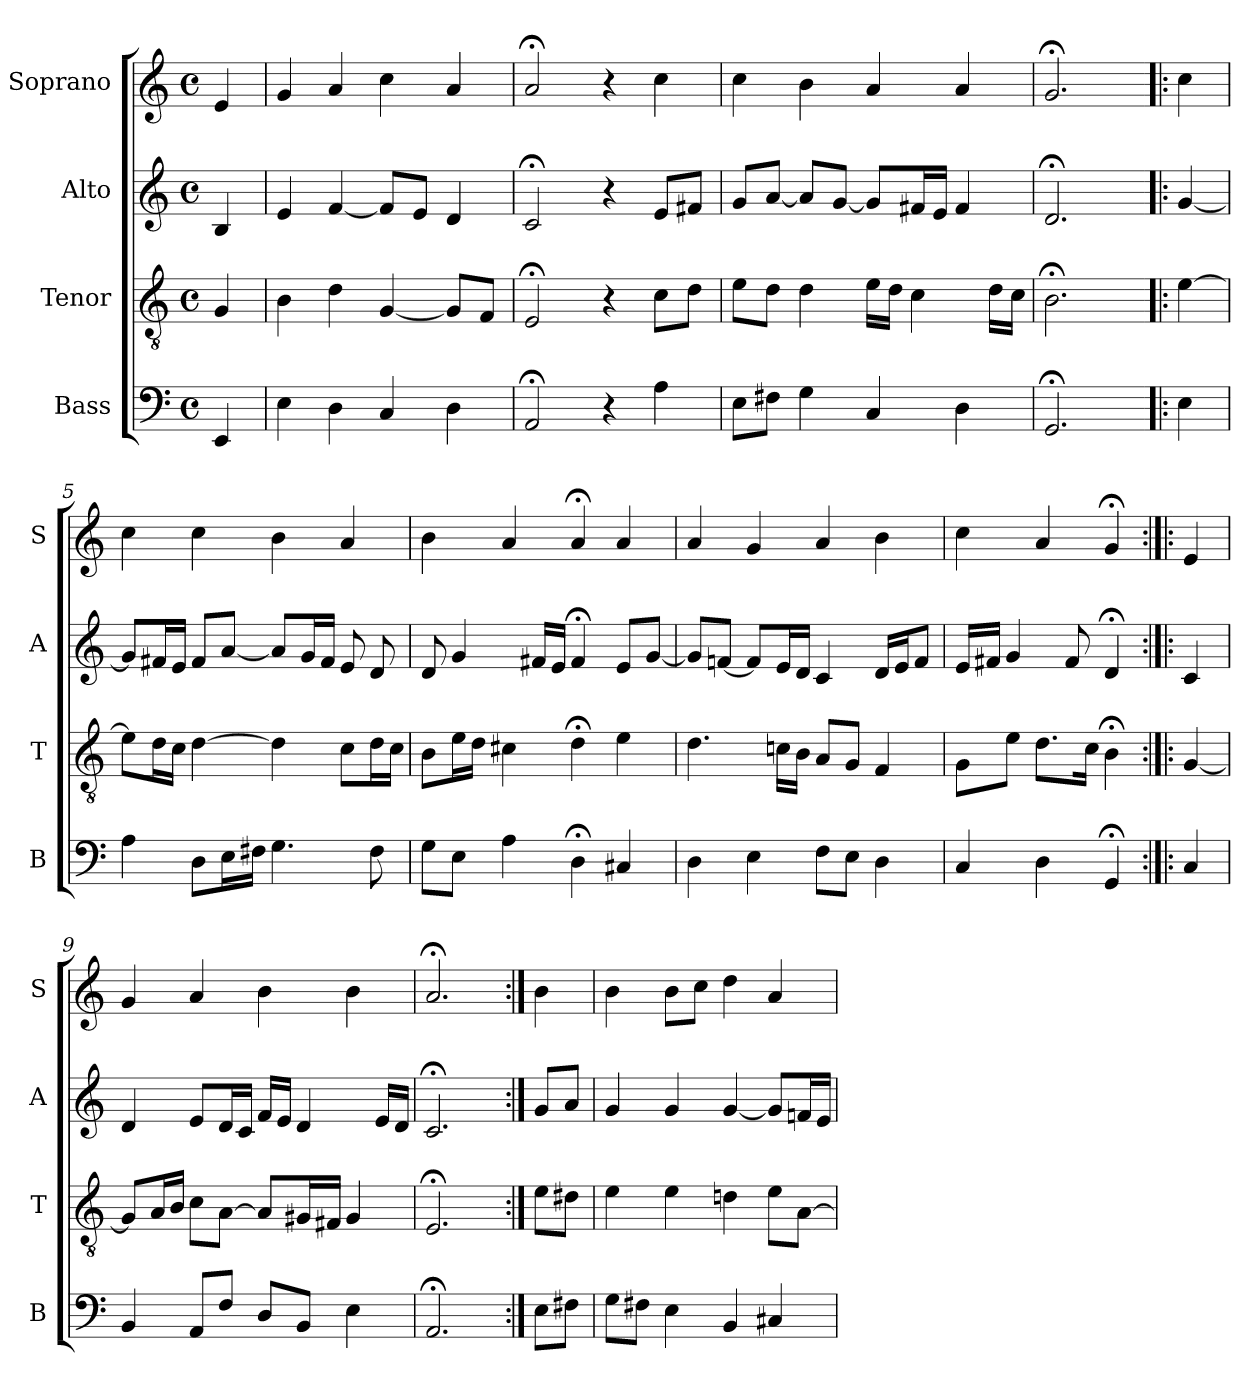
**kern	**kern	**kern	**kern
*part4	*part3	*part2	*part1
*staff4	*staff3	*staff2	*staff1
*I"Bass	*I"Tenor	*I"Alto	*I"Soprano
*I'B	*I'T	*I'A	*I'S
*clefF4	*clefGv2	*clefG2	*clefG2
*k[]	*k[]	*k[]	*k[]
*E:phr	*E:phr	*E:phr	*E:phr
*M4/4	*M4/4	*M4/4	*M4/4
*met(c)	*met(c)	*met(c)	*met(c)
*MM100	*MM100	*MM100	*MM100
=	=	=	=
4EE	4G	4B	4e
=1	=1	=1	=1
4E	4B	4e	4g
4D	4d	[4f	4a
4C	[4G	8fL]	4cc
.	.	8eJ	.
4D	8GL]	4d	4a
.	8FJ	.	.
=2	=2	=2	=2
2AA;<	2E;<	2c;<	2a;<
4r	4r	4r	4r
4A	8cL	8eL	4cc
.	8dJ	8f#XJ	.
=3	=3	=3	=3
8EL	8eL	8gL	4cc
8F#XJ	8dJ	[8aJ	.
4G	4d	8aL]	4b
.	.	[8gJ	.
4C	16eLL	8gL]	4a
.	16dJJ	.	.
.	4c	16f#XL	.
.	.	16eJJ	.
4D	.	4f#	4a
.	16dLL	.	.
.	16cJJ	.	.
=4	=4	=4	=4
2.GG;<	2.B;<	2.d;<	2.g;<
=!|:	=!|:	=!|:	=!|:
4E	[4e	[4g	4cc
=5	=5	=5	=5
4A	8eL]	8gL]	4cc
.	16dL	16f#XL	.
.	16cJJ	16eJJ	.
8DL	[4d	8f#L	4cc
16EL	.	[8aJ	.
16F#XJJ	.	.	.
4.G	4d]	8aL]	4b
.	.	16gL	.
.	.	16f#JJ	.
.	8cL	8e	4a
8F#	16dL	8d	.
.	16cJJ	.	.
=6	=6	=6	=6
8GL	8BL	8d	4b
8EJ	16eL	4g	.
.	16dJJ	.	.
4A	4c#X	.	4a
.	.	16f#XLL	.
.	.	16eJJ	.
4D;<	4d;<	4f#;<	4a;<
4C#X	4e	8eL	4a
.	.	[8gJ	.
=7	=7	=7	=7
4D	4.d	8gL]	4a
.	.	[8fnJ	.
4E	.	8fL]	4g
.	16cnLL	16eL	.
.	16BJJ	16dJJ	.
8FL	8AL	4c	4a
8EJ	8GJ	.	.
4Di	4Fi	16diLL	4bi
.	.	16eJ	.
.	.	8fJ	.
=8	=8	=8	=8
4C	8GL	16eLL	4cc
.	.	16f#XJJ	.
.	8eJ	4g	.
4D	8.dL	.	4a
.	.	8f#	.
.	16cJk	.	.
4GG;<	4B;<	4d;<	4g;<
=:|!|:	=:|!|:	=:|!|:	=:|!|:
4C	[4G	4c	4e
=9	=9	=9	=9
4BB	8GL]	4d	4g
.	16AL	.	.
.	16BJJ	.	.
8AAL	8cL	8eL	4a
8FJ	[8AJ	16dL	.
.	.	16cJJ	.
8DL	8AL]	16fLL	4b
.	.	16eJJ	.
8BBJ	16G#XL	4d	.
.	16F#XJJ	.	.
4E	4G#	.	4b
.	.	16eLL	.
.	.	16dJJ	.
=10	=10	=10	=10
2.AA;<	2.E;<	2.c;<	2.a;<
=:|!	=:|!	=:|!	=:|!
8EL	8eL	8gL	4b
8F#XJ	8d#XJ	8aJ	.
=11	=11	=11	=11
8GL	4e	4g	4b
8F#XJ	.	.	.
4E	4e	4g	8bL
.	.	.	8ccJ
4BB	4dn	[4g	4dd
4C#X	8eL	8gL]	4a
.	[8AJ	16fnL	.
.	.	16eJJ	.
=	=	=	=
*-	*-	*-	*-
